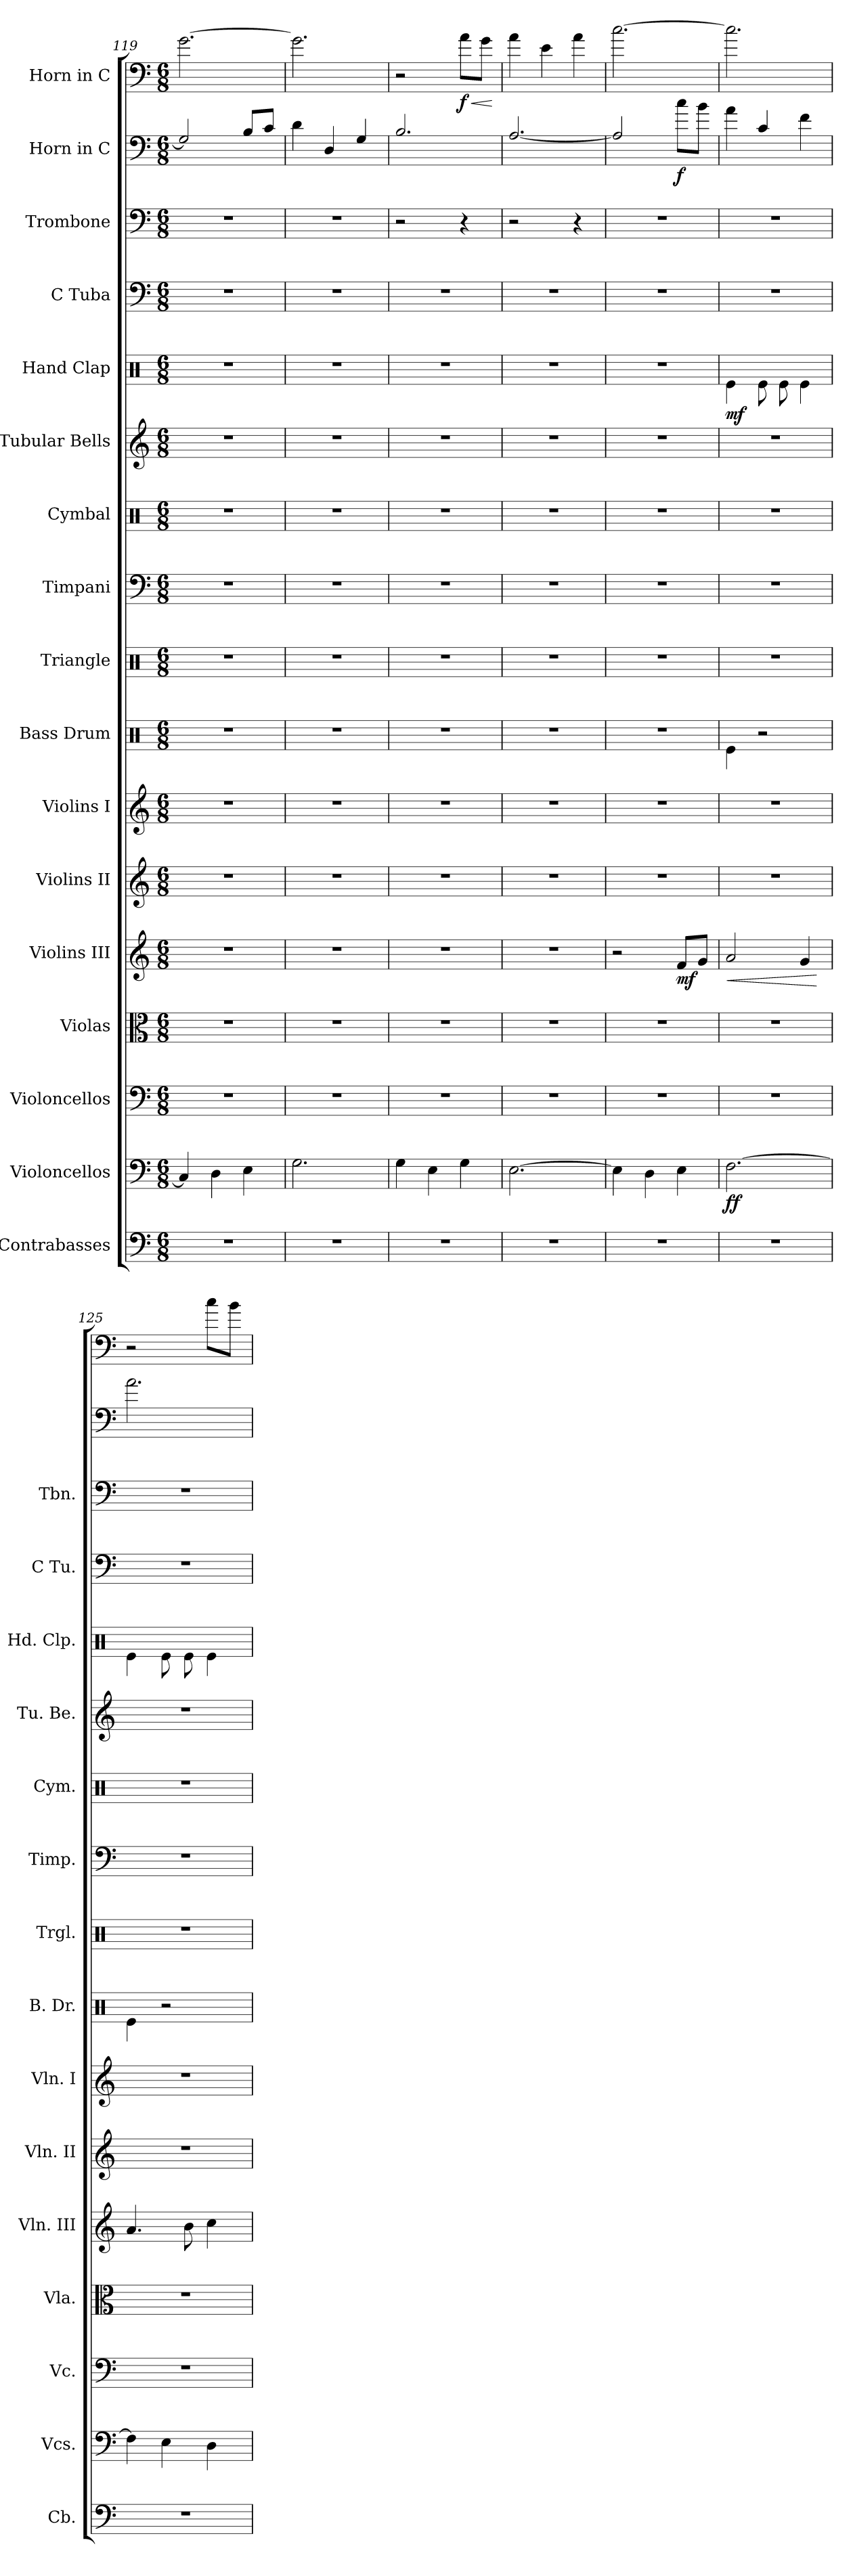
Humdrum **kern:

**kern	**kern	**dynam	**kern	**kern	**kern	**dynam	**kern	**kern	**kern	**kern	**kern	**kern	**kern	**kern	**dynam	**kern	**kern	**kern	**dynam	**kern	**dynam
*part17	*part16	*part16	*part15	*part14	*part13	*part13	*part12	*part11	*part10	*part9	*part8	*part7	*part6	*part5	*part5	*part4	*part3	*part2	*part2	*part1	*part1
*staff17	*staff16	*staff16	*staff15	*staff14	*staff13	*staff13	*staff12	*staff11	*staff10	*staff9	*staff8	*staff7	*staff6	*staff5	*staff5	*staff4	*staff3	*staff2	*staff2	*staff1	*staff1
*I"Contrabasses	*I"Violoncellos	*	*I"Violoncellos	*I"Violas	*I"Violins III	*	*I"Violins II	*I"Violins I	*I"Bass Drum	*I"Triangle	*I"Timpani	*I"Cymbal	*I"Tubular Bells	*I"Hand Clap	*	*I"C Tuba	*I"Trombone	*I"Horn in C	*	*I"Horn in C	*
*I'Cb.	*I'Vcs.	*	*I'Vc.	*I'Vla.	*I'Vln. III	*	*I'Vln. II	*I'Vln. I	*I'B. Dr.	*I'Trgl.	*I'Timp.	*I'Cym.	*I'Tu. Be.	*I'Hd. Clp.	*	*I'C Tu.	*I'Tbn.	*	*	*	*
*clefF4	*clefF4	*	*clefF4	*clefC3	*clefG2	*	*clefG2	*clefG2	*clefX	*clefX	*clefF4	*clefX	*clefG2	*clefX	*	*clefF4	*clefF4	*clefF4	*	*clefF4	*
*ITrd7c12	*	*	*	*	*	*	*	*	*	*	*	*	*	*	*	*	*	*ITrd7c12	*	*ITrd7c12	*
*k[]	*k[]	*	*k[]	*k[]	*k[]	*	*k[]	*k[]	*k[]	*k[]	*k[]	*k[]	*k[]	*k[]	*	*k[]	*k[]	*k[]	*	*k[]	*
*M6/8	*M6/8	*	*M6/8	*M6/8	*M6/8	*	*M6/8	*M6/8	*M6/8	*M6/8	*M6/8	*M6/8	*M6/8	*M6/8	*	*M6/8	*M6/8	*M6/8	*	*M6/8	*
=119	=119	=119	=119	=119	=119	=119	=119	=119	=119	=119	=119	=119	=119	=119	=119	=119	=119	=119	=119	=119	=119
2.r	4C/]	.	2.r	2.r	2.r	.	2.r	2.r	2.r	2.r	2.r	2.r	2.r	2.r	.	2.r	2.r	2GG/]	.	[2.G\	.
.	4D\	.	.	.	.	.	.	.	.	.	.	.	.	.	.	.	.	.	.	.	.
.	4E\	.	.	.	.	.	.	.	.	.	.	.	.	.	.	.	.	8BB/L	.	.	.
.	.	.	.	.	.	.	.	.	.	.	.	.	.	.	.	.	.	8C/J	.	.	.
=120	=120	=120	=120	=120	=120	=120	=120	=120	=120	=120	=120	=120	=120	=120	=120	=120	=120	=120	=120	=120	=120
2.r	2.G\	.	2.r	2.r	2.r	.	2.r	2.r	2.r	2.r	2.r	2.r	2.r	2.r	.	2.r	2.r	4D\	.	2.G\]	.
.	.	.	.	.	.	.	.	.	.	.	.	.	.	.	.	.	.	4DD/	.	.	.
.	.	.	.	.	.	.	.	.	.	.	.	.	.	.	.	.	.	4GG/	.	.	.
=121	=121	=121	=121	=121	=121	=121	=121	=121	=121	=121	=121	=121	=121	=121	=121	=121	=121	=121	=121	=121	=121
2.r	4G\	.	2.r	2.r	2.r	.	2.r	2.r	2.r	2.r	2.r	2.r	2.r	2.r	.	2.r	2r	2.BB/	.	2r	.
.	4E\	.	.	.	.	.	.	.	.	.	.	.	.	.	.	.	.	.	.	.	.
!	!	!	!	!	!	!	!	!	!	!	!	!	!	!	!	!	!	!	!	!	!LO:HP:b
!	!	!	!	!	!	!	!	!	!	!	!	!	!	!	!	!	!	!	!	!	!LO:DY:n=1:b
.	4G\	.	.	.	.	.	.	.	.	.	.	.	.	.	.	.	4r	.	.	8A\L	< f
.	.	.	.	.	.	.	.	.	.	.	.	.	.	.	.	.	.	.	.	8G\J	.
.	.	.	.	.	.	.	.	.	.	.	.	.	.	.	.	.	.	.	.	.	[
=122	=122	=122	=122	=122	=122	=122	=122	=122	=122	=122	=122	=122	=122	=122	=122	=122	=122	=122	=122	=122	=122
2.r	[2.E\	.	2.r	2.r	2.r	.	2.r	2.r	2.r	2.r	2.r	2.r	2.r	2.r	.	2.r	2r	[2.AA/	.	4A\	.
.	.	.	.	.	.	.	.	.	.	.	.	.	.	.	.	.	.	.	.	4E\	.
.	.	.	.	.	.	.	.	.	.	.	.	.	.	.	.	.	4r	.	.	4A\	.
!!LO:PB:g=z
=123	=123	=123	=123	=123	=123	=123	=123	=123	=123	=123	=123	=123	=123	=123	=123	=123	=123	=123	=123	=123	=123
2.r	4E\]	.	2.r	2.r	2r	.	2.r	2.r	2.r	2.r	2.r	2.r	2.r	2.r	.	2.r	2.r	2AA/]	.	[2.c\	.
.	4D\	.	.	.	.	.	.	.	.	.	.	.	.	.	.	.	.	.	.	.	.
!	!	!	!	!	!	!LO:DY:b	!	!	!	!	!	!	!	!	!	!	!	!	!LO:DY:b	!	!
.	4E\	.	.	.	8f/L	mf	.	.	.	.	.	.	.	.	.	.	.	8c\L	f	.	.
.	.	.	.	.	8g/J	.	.	.	.	.	.	.	.	.	.	.	.	8B\J	.	.	.
=124	=124	=124	=124	=124	=124	=124	=124	=124	=124	=124	=124	=124	=124	=124	=124	=124	=124	=124	=124	=124	=124
!	!	!LO:DY:b	!	!	!	!LO:HP:b	!	!	!	!	!	!	!	!	!LO:DY:b	!	!	!	!	!	!
2.r	[2.F\	ff	2.r	2.r	2a/	<	2.r	2.r	4Re\	2.r	2.r	2.r	2.r	4Re\	mf	2.r	2.r	4A\	.	2.c\]	.
.	.	.	.	.	.	.	.	.	2r	.	.	.	.	8Re\	.	.	.	4C/	.	.	.
.	.	.	.	.	.	.	.	.	.	.	.	.	.	8Re\	.	.	.	.	.	.	.
.	.	.	.	.	4g/	.	.	.	.	.	.	.	.	4Re\	.	.	.	4F\	.	.	.
.	.	.	.	.	.	[	.	.	.	.	.	.	.	.	.	.	.	.	.	.	.
=125	=125	=125	=125	=125	=125	=125	=125	=125	=125	=125	=125	=125	=125	=125	=125	=125	=125	=125	=125	=125	=125
2.r	4F\]	.	2.r	2.r	4.a/	.	2.r	2.r	4Re\	2.r	2.r	2.r	2.r	4Re\	.	2.r	2.r	2.A\	.	2r	.
.	4E\	.	.	.	.	.	.	.	2r	.	.	.	.	8Re\	.	.	.	.	.	.	.
.	.	.	.	.	8b\	.	.	.	.	.	.	.	.	8Re\	.	.	.	.	.	.	.
.	4D\	.	.	.	4cc\	.	.	.	.	.	.	.	.	4Re\	.	.	.	.	.	8c\L	.
.	.	.	.	.	.	.	.	.	.	.	.	.	.	.	.	.	.	.	.	8B\J	.
=	=	=	=	=	=	=	=	=	=	=	=	=	=	=	=	=	=	=	=	=	=
*-	*-	*-	*-	*-	*-	*-	*-	*-	*-	*-	*-	*-	*-	*-	*-	*-	*-	*-	*-	*-	*-
